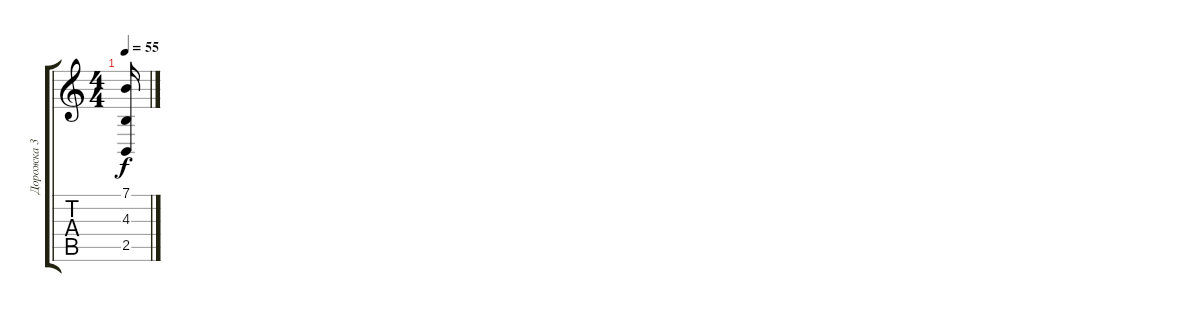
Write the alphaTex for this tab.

\track ("Дорожка 3" "Дорожка 3") {instrument pad4choir}
\staff {score tabs}
\tuning (E4 B3 G3 D3 A2 E2) {hide}
\ts (4 4)
\tempo 55
\clef g2
\ks c
(7.1{t} 4.3{t} 2.5{t}).16{dy f}
